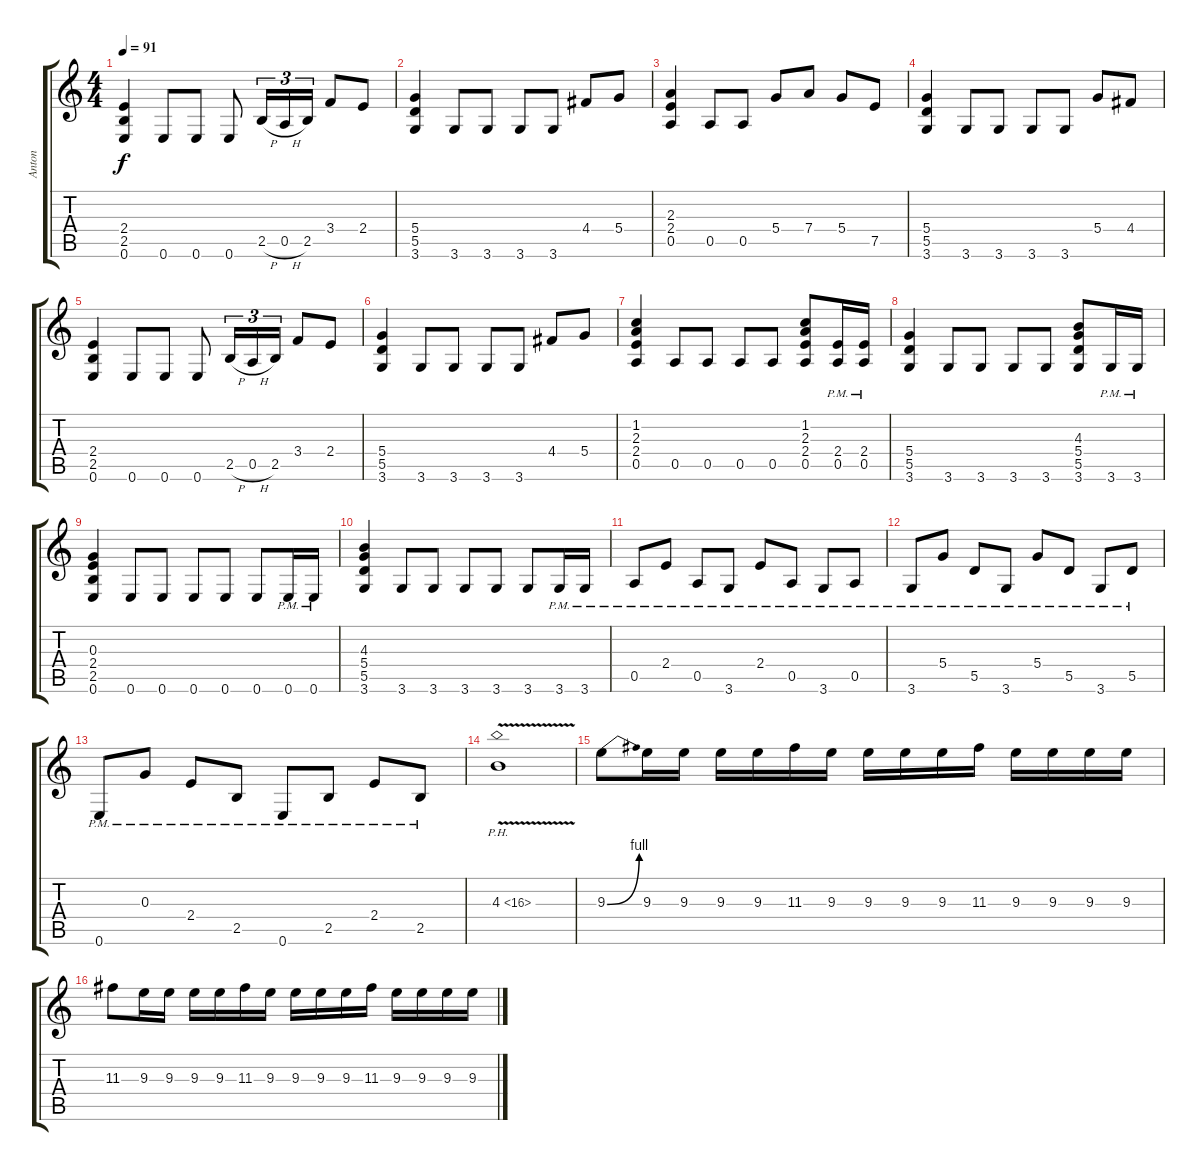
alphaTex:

\track ("Anton" "Anton") {instrument acousticguitarsteel}
\staff {score tabs}
\tuning (E4 B3 G3 D3 A2 E2) {hide}
\ts (4 4)
\tempo 91
\clef g2
\ks c
(2.4 2.5 0.6).4{dy f} 0.6.8 0.6.8 0.6.8 2.5{h}.16{tu (3 2)} 0.5{h}.16{tu (3 2)} 2.5.16{tu (3 2)} 3.4.8 2.4.8 |
(5.4 5.5 3.6).4 3.6.8 3.6.8 3.6.8 3.6.8 4.4.8 5.4.8 |
(2.3 2.4 0.5).4 0.5.8 0.5.8 5.4.8 7.4.8 5.4.8 7.5.8 |
(5.4 5.5 3.6).4 3.6.8 3.6.8 3.6.8 3.6.8 5.4.8 4.4.8 |
(2.4 2.5 0.6).4 0.6.8 0.6.8 0.6.8 2.5{h}.16{tu (3 2)} 0.5{h}.16{tu (3 2)} 2.5.16{tu (3 2)} 3.4.8 2.4.8 |
(5.4 5.5 3.6).4 3.6.8 3.6.8 3.6.8 3.6.8 4.4.8 5.4.8 |
(1.2 2.3 2.4 0.5).4{instrument distortionguitar} 0.5.8 0.5.8 0.5.8 0.5.8 (1.2 2.3 2.4 0.5).8 (2.4{pm} 0.5{pm}).16 (2.4{pm} 0.5{pm}).16 |
(5.4 5.5 3.6).4 3.6.8 3.6.8 3.6.8 3.6.8 (4.3 5.4 5.5 3.6).8 3.6{pm}.16 3.6{pm}.16 |
(0.3 2.4 2.5 0.6).4 0.6.8 0.6.8 0.6.8 0.6.8 0.6.8 0.6{pm}.16 0.6{pm}.16 |
(4.3 5.4 5.5 3.6).4 3.6.8 3.6.8 3.6.8 3.6.8 3.6.8 3.6{pm}.16 3.6{pm}.16 |
0.5{pm}.8 2.4{pm}.8 0.5{pm}.8 3.6{pm}.8 2.4{pm}.8 0.5{pm}.8 3.6{pm}.8 0.5{pm}.8 |
3.6{pm}.8 5.4{pm}.8 5.5{pm}.8 3.6{pm}.8 5.4{pm}.8 5.5{pm}.8 3.6{pm}.8 5.5{pm}.8 |
0.6{pm}.8 0.3{pm}.8 2.4{pm}.8 2.5{pm}.8 0.6{pm}.8 2.5{pm}.8 2.4{pm}.8 2.5{pm}.8 |
4.3{ph 12 v}.1 |
9.3{be (bend 0 0 60 4)}.8 9.3.16 9.3.16 9.3.16 9.3.16 11.3.16 9.3.16 9.3.16 9.3.16 9.3.16 11.3.16 9.3.16 9.3.16 9.3.16 9.3.16 |
11.3.8 9.3.16 9.3.16 9.3.16 9.3.16 11.3.16 9.3.16 9.3.16 9.3.16 9.3.16 11.3.16 9.3.16 9.3.16 9.3.16 9.3.16
